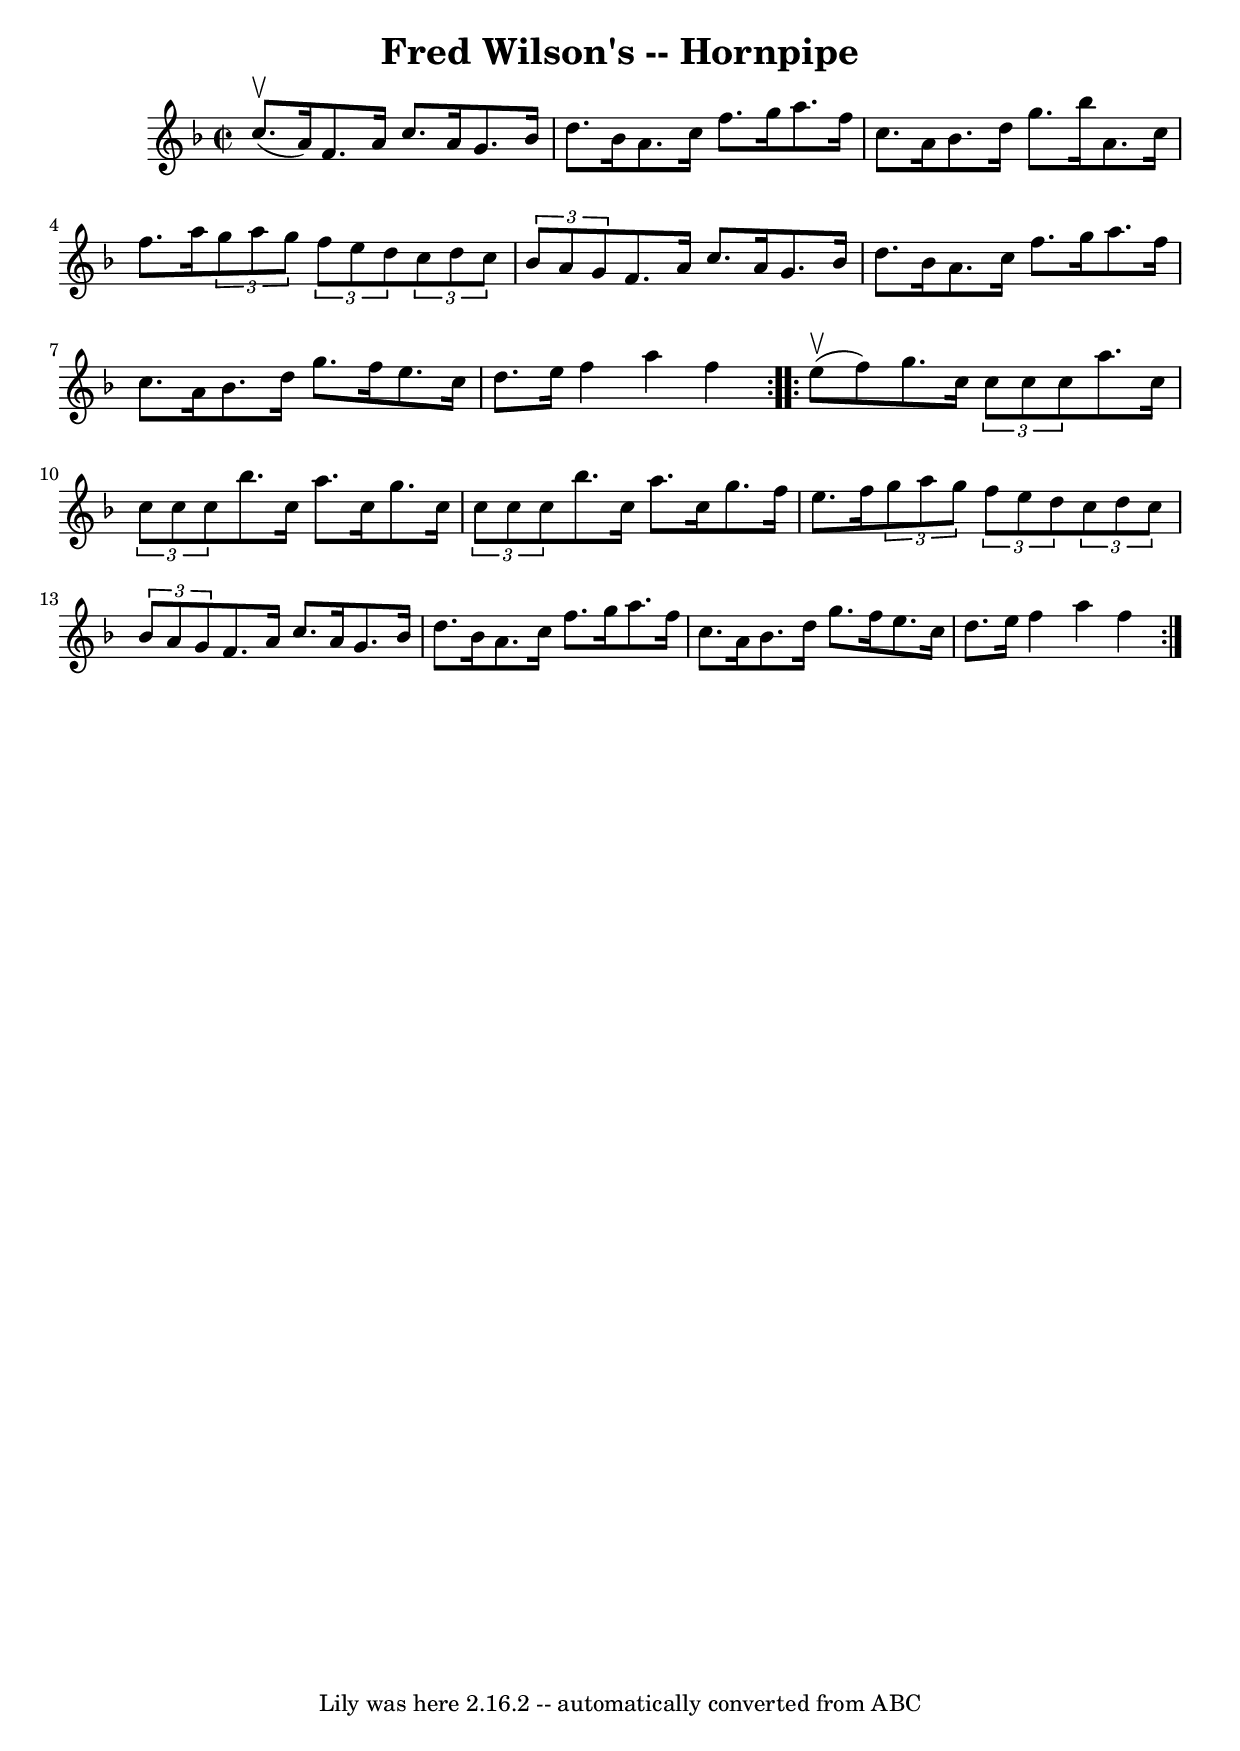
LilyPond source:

\version "2.16.2"
\include "Mammoth.ily"
\header {
  %% book = "Cole's 1000 Fiddle Tunes"
  crossRefNumber = "1"
  footnotes = ""
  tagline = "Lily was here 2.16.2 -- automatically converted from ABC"
  title = "Fred Wilson's -- Hornpipe"

}
voicedefault =  {



  \repeat volta 2 {

    \override Staff.TimeSignature #'style = #'C
    \time 2/2 
    \key f \major     c''8. (^\upbow a'16)  |
    f'8. a'16       c''8. a'16 g'8. bes'16 d''8. bes'16   |
    a'8. c''16       f''8. g''16 a''8. f''16 c''8. a'16   |
    bes'8.         d''16 g''8. bes''16 a'8. c''16 f''8. a''16   |
    
    \times 2/3 { g''8 a''8 g''8  
	       }   \times 2/3 { f''8 e''8 d''8  
			      } 
    \times 2/3 { c''8 d''8 c''8  
	       }   \times 2/3 { bes'8 a'8 g'8  
 			      }  |
    f'8. a'16 c''8. a'16 g'8. bes'16 d''8.         bes'16   |
    a'8. c''16 f''8. g''16 a''8. f''16 c''8.        a'16   |
    bes'8. d''16 g''8. f''16 e''8. c''16         d''8. e''16   |
    f''4 a''4 f''4  
  }     
  \repeat volta 2 {
         e''8 (^\upbow f''8)  |
    g''8. c''16  \times 2/3 { c''8 c''8 
			      c''8  
			    } a''8. c''16  \times 2/3 { c''8 c''8 c''8   						      }  |
    
    bes''8. c''16 a''8. c''16 g''8. c''16  \times 2/3 { c''8    
							c''8 c''8   						      }  |
    bes''8. c''16 a''8. c''16 g''8.         f''16 e''8. f''16   |
    \times 2/3 { g''8 a''8 g''8  
	       }   
    \times 2/3 { f''8 e''8 d''8  
	       }   \times 2/3 { c''8 d''8 c''8  
			      } 
    \times 2/3 { bes'8 a'8 g'8   	       }  |
    f'8. a'16 c''8.         a'16 g'8. bes'16 d''8. bes'16   |
    a'8. c''16 f''8.         g''16 a''8. f''16 c''8. a'16   |
    bes'8. d''16 g''8.      f''16 e''8. c''16 d''8. e''16   |
    f''4 a''4 f''4  

  }   

}

\score{
  <<

    \context Staff="default"
    {
      \voicedefault 
      
    }

  >>
  \layout {
    
  }
  \midi {
  }

}
